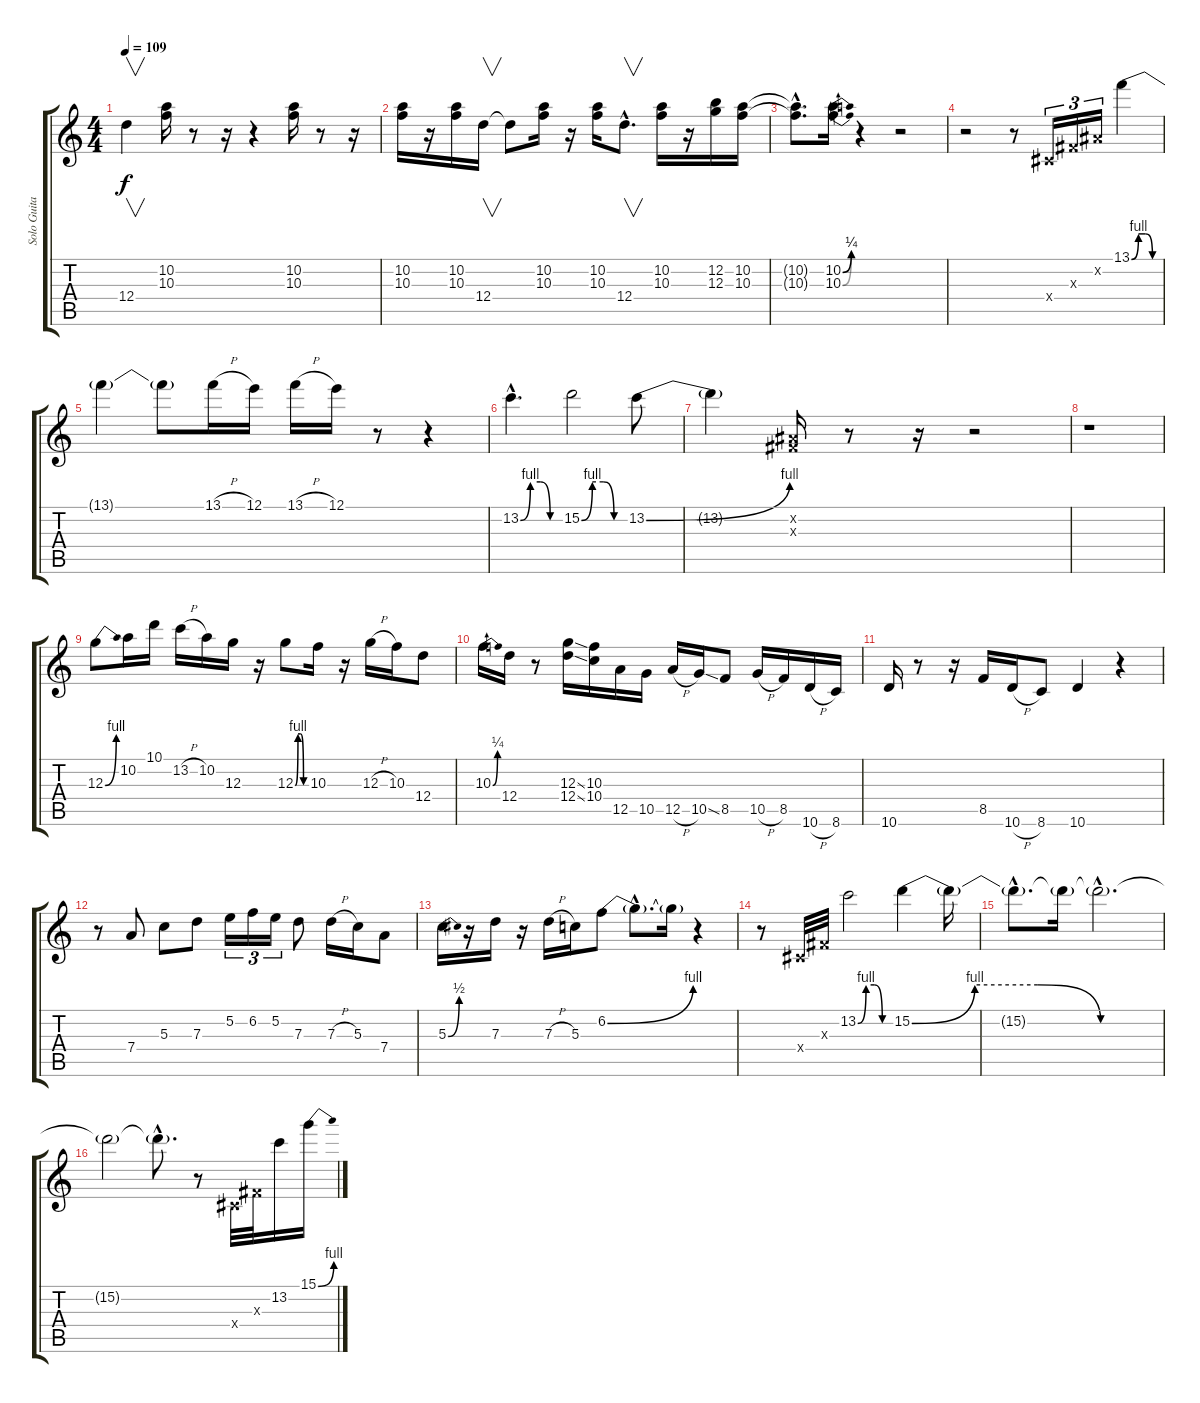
\track ("Solo Guitar" "Solo Guita") {instrument electricguitarclean}
\staff {score tabs}
\tuning (E4 B3 G3 D3 A2 E2) {hide}
\ts (4 4)
\tempo 109
\clef g2
\ks c
12.4.4{v dy f} (10.2 10.3).16 r.8 r.16 r.4 (10.2 10.3).16 r.8 r.16 |
(10.2 10.3).16 r.16 (10.2 10.3).16 12.4.16{v} 12.4{t}.8 (10.2 10.3).16 r.16 (10.2 10.3).16 12.4{hac}.8{v d} (10.2 10.3).16 r.16 (12.2 12.3).16 (10.2 10.3).16 |
(10.2{hac t} 10.3{hac t}).8{d} (10.2{be (bend 0 0 60 1)} 10.3{be (bend 0 0 60 1)}).16 r.4 r.2 |
r.2 r.8 -1.4{x}.16{tu (3 2)} -1.3{x}.16{tu (3 2)} -1.2{x}.16{tu (3 2)} 13.1{be (custom 0 0 15 4 30 4 45 0 60 0)}.4 |
13.1{t}.4 13.1{t}.8 13.1{h}.16 12.1.16 13.1{h}.16 12.1.16 r.8 r.4 |
13.2{be (custom 0 0 15 4 30 4 45 0 60 0) hac}.4{d} 15.2{be (custom 0 0 15 4 30 4 45 0 60 0)}.2 13.2{be (bend 0 0 60 4)}.8 |
13.2{t}.4 (-1.2{x} -1.3{x}).16 r.8 r.16 r.2 |
r.1 |
12.3{be (bend 0 0 60 4)}.8 10.2.16 10.1.16 13.2{h}.16 10.2.16 12.3.16 r.16 12.3{be (custom 0 0 15 4 30 4 45 0 60 0)}.8 10.3.16 r.16 12.3{h}.16 10.3.16 12.4.8 |
10.3{be (bend 0 0 60 1)}.16 12.4.16 r.8 (12.3{ss} 12.4{ss}).16 (10.3 10.4).16 12.5.16 10.5.16 12.5{h}.16 10.5{ss}.16 8.5.8 10.5{h}.16 8.5.16 10.6{h}.16 8.6.16 |
10.6.16 r.8 r.16 8.5.16 10.6{h}.16 8.6.8 10.6.4 r.4 |
r.8 7.4.8 5.3.8 7.3.8 5.2.16{tu (3 2)} 6.2.16{tu (3 2)} 5.2.16{tu (3 2)} 7.3.8 7.3{h}.16 5.3.16 7.4.8 |
5.3{be (bend 0 0 60 2)}.16 r.16 7.3.16 r.16 7.3{h}.16 5.3.16 6.2{be (bend 0 0 60 4)}.8 6.2{hac t}.8{d} 6.2{t}.16 r.4 |
r.8 -1.4{x}.32 -1.3{x}.32 13.2{be (custom 0 0 15 4 30 4 45 0 60 0)}.2 15.2{be (custom 0 0 15 4 30 4 45 0 60 0)}.4 15.2{t}.16 |
15.2{hac t}.8{d} 15.2{t}.16 15.2{hac t}.2{d} |
15.2{t}.2 15.2{hac t}.8{d} r.8 -1.4{x}.32 -1.3{x}.32 13.2.16 15.1{be (bend 0 0 60 4)}.16
